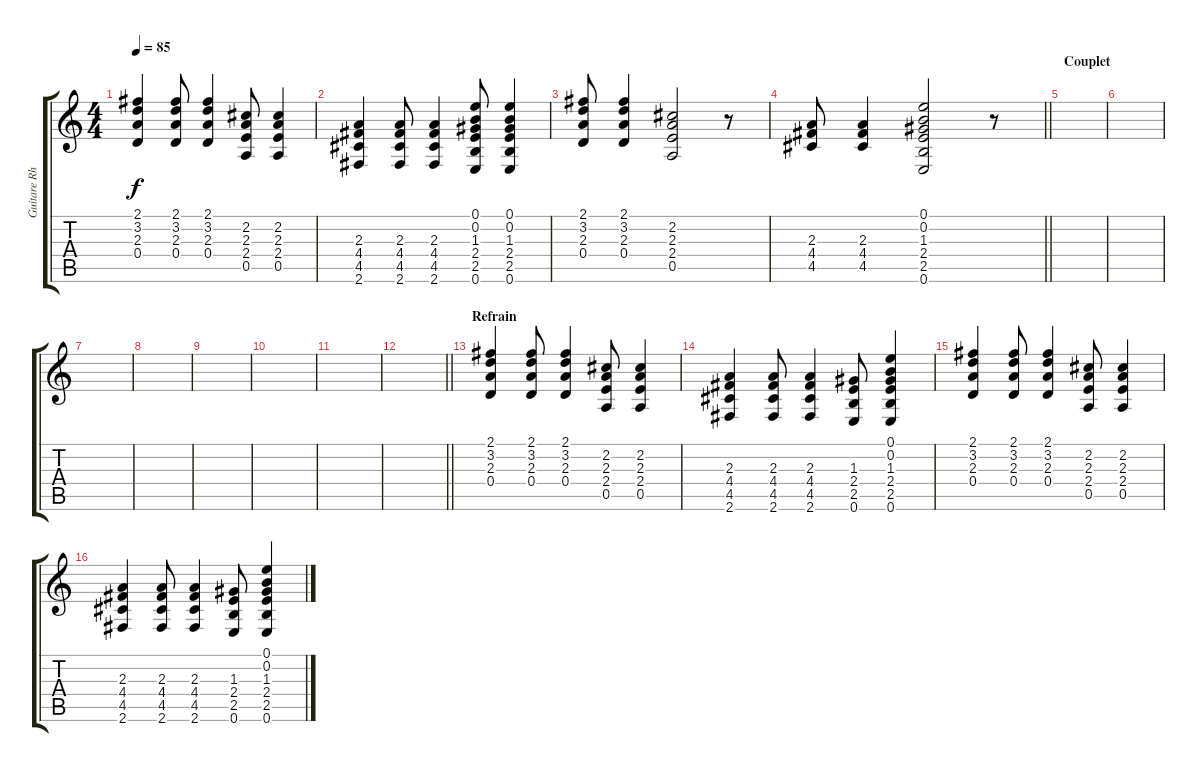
\track ("Guitare Rhytmique" "Guitare Rh") {instrument overdrivenguitar}
\staff {score tabs}
\tuning (E4 B3 G3 D3 A2 E2) {hide}
\ts (4 4)
\tempo 85
\clef g2
\ks c
(2.1 3.2 2.3 0.4).4{dy f} (2.1 3.2 2.3 0.4).8 (2.1 3.2 2.3 0.4).4 (2.2 2.3 2.4 0.5).8 (2.2 2.3 2.4 0.5).4 |
(2.3 4.4 4.5 2.6).4 (2.3 4.4 4.5 2.6).8 (2.3 4.4 4.5 2.6).4 (0.1 0.2 1.3 2.4 2.5 0.6).8 (0.1 0.2 1.3 2.4 2.5 0.6).4 |
(2.1 3.2 2.3 0.4).8 (2.1 3.2 2.3 0.4).4 (2.2 2.3 2.4 0.5).2 r.8 |
\barLineRight lightlight
(2.3 4.4 4.5).8 (2.3 4.4 4.5).4 (0.1 0.2 1.3 2.4 2.5 0.6).2 r.8 |
\section ("" "Couplet")
|
|
|
|
|
|
|
\barLineRight lightlight
|
\section ("" "Refrain")
(2.1 3.2 2.3 0.4).4 (2.1 3.2 2.3 0.4).8 (2.1 3.2 2.3 0.4).4 (2.2 2.3 2.4 0.5).8 (2.2 2.3 2.4 0.5).4 |
(2.3 4.4 4.5 2.6).4 (2.3 4.4 4.5 2.6).8 (2.3 4.4 4.5 2.6).4 (1.3 2.4 2.5 0.6).8 (0.1 0.2 1.3 2.4 2.5 0.6).4 |
(2.1 3.2 2.3 0.4).4 (2.1 3.2 2.3 0.4).8 (2.1 3.2 2.3 0.4).4 (2.2 2.3 2.4 0.5).8 (2.2 2.3 2.4 0.5).4 |
(2.3 4.4 4.5 2.6).4 (2.3 4.4 4.5 2.6).8 (2.3 4.4 4.5 2.6).4 (1.3 2.4 2.5 0.6).8 (0.1 0.2 1.3 2.4 2.5 0.6).4
